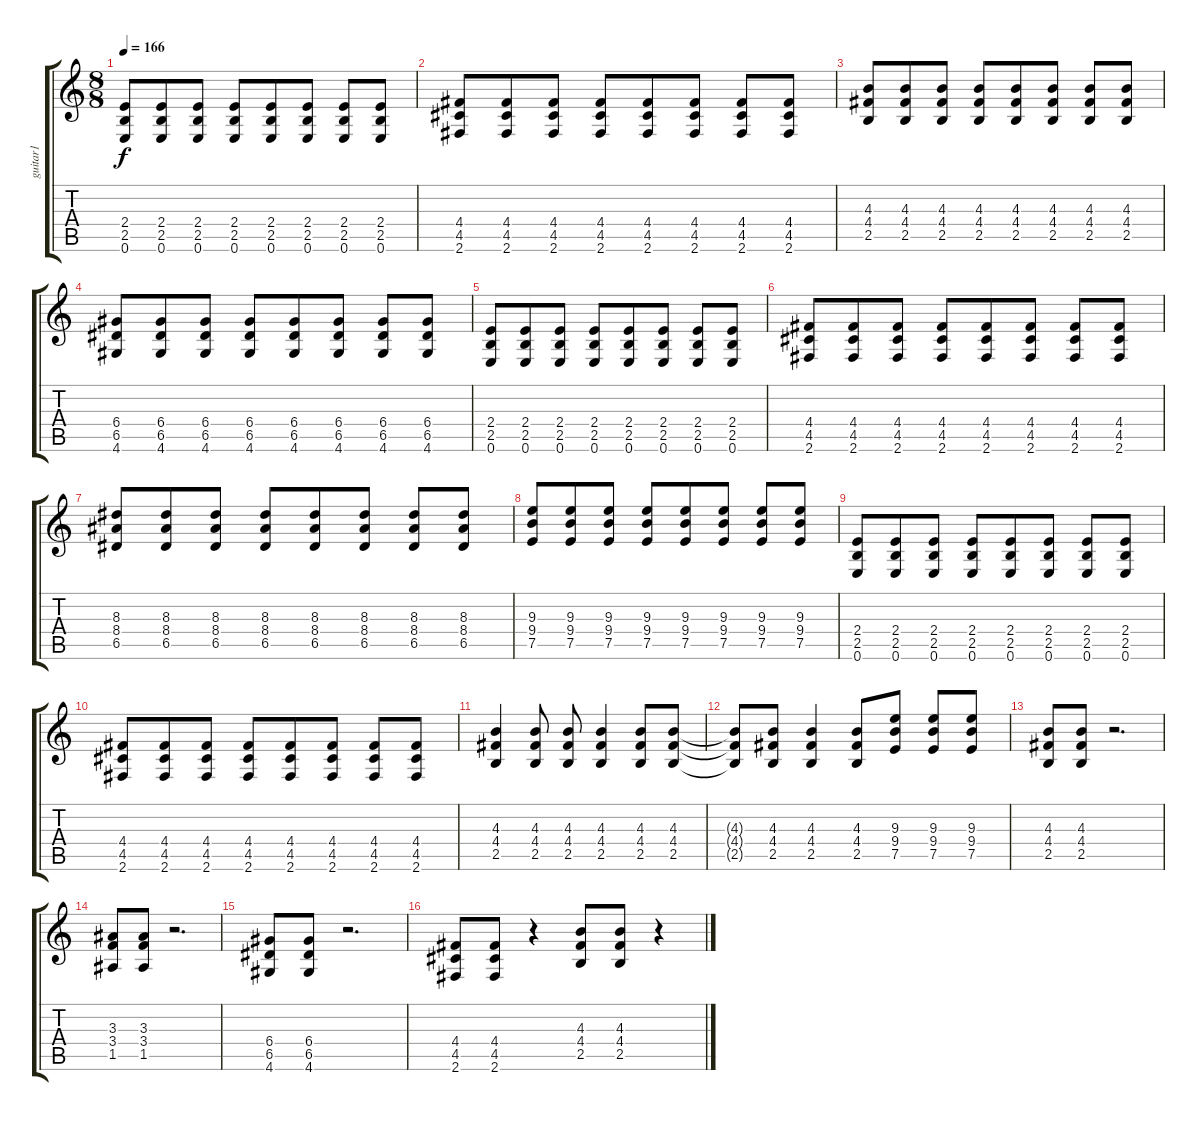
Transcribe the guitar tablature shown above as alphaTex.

\track ("guitar1" "guitar1") {instrument overdrivenguitar}
\staff {score tabs}
\tuning (E4 B3 G3 D3 A2 E2) {hide}
\ts (8 8)
\tempo 166
\clef g2
\ks c
(2.4 2.5 0.6).8{dy f} (2.4 2.5 0.6).8 (2.4 2.5 0.6).8 (2.4 2.5 0.6).8 (2.4 2.5 0.6).8 (2.4 2.5 0.6).8 (2.4 2.5 0.6).8 (2.4 2.5 0.6).8 |
(4.4 4.5 2.6).8 (4.4 4.5 2.6).8 (4.4 4.5 2.6).8 (4.4 4.5 2.6).8 (4.4 4.5 2.6).8 (4.4 4.5 2.6).8 (4.4 4.5 2.6).8 (4.4 4.5 2.6).8 |
(4.3 4.4 2.5).8 (4.3 4.4 2.5).8 (4.3 4.4 2.5).8 (4.3 4.4 2.5).8 (4.3 4.4 2.5).8 (4.3 4.4 2.5).8 (4.3 4.4 2.5).8 (4.3 4.4 2.5).8 |
(6.4 6.5 4.6).8 (6.4 6.5 4.6).8 (6.4 6.5 4.6).8 (6.4 6.5 4.6).8 (6.4 6.5 4.6).8 (6.4 6.5 4.6).8 (6.4 6.5 4.6).8 (6.4 6.5 4.6).8 |
(2.4 2.5 0.6).8 (2.4 2.5 0.6).8 (2.4 2.5 0.6).8 (2.4 2.5 0.6).8 (2.4 2.5 0.6).8 (2.4 2.5 0.6).8 (2.4 2.5 0.6).8 (2.4 2.5 0.6).8 |
(4.4 4.5 2.6).8 (4.4 4.5 2.6).8 (4.4 4.5 2.6).8 (4.4 4.5 2.6).8 (4.4 4.5 2.6).8 (4.4 4.5 2.6).8 (4.4 4.5 2.6).8 (4.4 4.5 2.6).8 |
(8.3 8.4 6.5).8 (8.3 8.4 6.5).8 (8.3 8.4 6.5).8 (8.3 8.4 6.5).8 (8.3 8.4 6.5).8 (8.3 8.4 6.5).8 (8.3 8.4 6.5).8 (8.3 8.4 6.5).8 |
(9.3 9.4 7.5).8 (9.3 9.4 7.5).8 (9.3 9.4 7.5).8 (9.3 9.4 7.5).8 (9.3 9.4 7.5).8 (9.3 9.4 7.5).8 (9.3 9.4 7.5).8 (9.3 9.4 7.5).8 |
(2.4 2.5 0.6).8 (2.4 2.5 0.6).8 (2.4 2.5 0.6).8 (2.4 2.5 0.6).8 (2.4 2.5 0.6).8 (2.4 2.5 0.6).8 (2.4 2.5 0.6).8 (2.4 2.5 0.6).8 |
(4.4 4.5 2.6).8 (4.4 4.5 2.6).8 (4.4 4.5 2.6).8 (4.4 4.5 2.6).8 (4.4 4.5 2.6).8 (4.4 4.5 2.6).8 (4.4 4.5 2.6).8 (4.4 4.5 2.6).8 |
(4.3 4.4 2.5).4 (4.3 4.4 2.5).8 (4.3 4.4 2.5).8 (4.3 4.4 2.5).4 (4.3 4.4 2.5).8 (4.3 4.4 2.5).8 |
(4.3{t} 4.4{t} 2.5{t}).8 (4.3 4.4 2.5).8 (4.3 4.4 2.5).4 (4.3 4.4 2.5).8 (9.3 9.4 7.5).8 (9.3 9.4 7.5).8 (9.3 9.4 7.5).8 |
(4.3 4.4 2.5).8 (4.3 4.4 2.5).8 r.2{d} |
(3.3 3.4 1.5).8 (3.3 3.4 1.5).8 r.2{d} |
(6.4 6.5 4.6).8 (6.4 6.5 4.6).8 r.2{d} |
(4.4 4.5 2.6).8 (4.4 4.5 2.6).8 r.4 (4.3 4.4 2.5).8 (4.3 4.4 2.5).8 r.4
